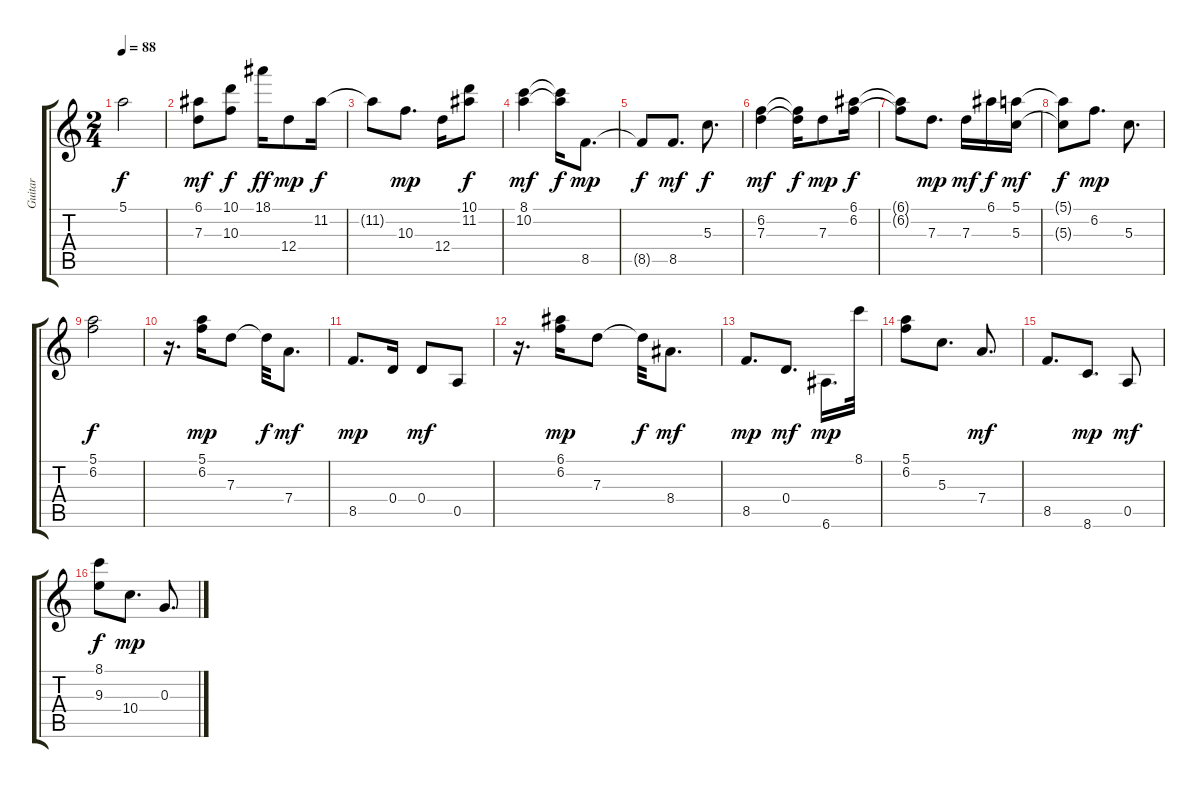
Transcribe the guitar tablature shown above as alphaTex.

\track ("Guitar" "Guitar") {instrument acousticguitarnylon}
\staff {score tabs}
\tuning (E4 B3 G3 D3 A2 E2) {hide}
\ts (2 4)
\tempo 88
\clef g2
\ks c
5.1.2{dy f} |
(6.1 7.3).8{dy mf} (10.1 10.3).8{dy f} 18.1.16{dy ff} 12.4.8{dy mp} 11.2.16{dy f} |
11.2{t}.8 10.3.8{d dy mp} 12.4.16 (10.1 11.2).8{dy f} |
(8.1 10.2).4{dy mf} (8.1{t} 10.2{t}).16{dy f} 8.5.8{d dy mp} |
8.5{t}.8{dy f} 8.5.8{d dy mf} 5.3.8{d dy f} |
(6.2 7.3).4{dy mf} (6.2{t} 7.3{t}).16{dy f} 7.3.8{dy mp} (6.1 6.2).16{dy f} |
(6.1{t} 6.2{t}).8 7.3.8{d dy mp} 7.3.16{dy mf} 6.1.16{dy f} (5.1 5.3).16{dy mf} |
(5.1{t} 5.3{t}).8{dy f} 6.2.8{d dy mp} 5.3.8{d} |
(5.1 6.2).2{dy f} |
r.16{d} (5.1 6.2).16{dy mp} 7.3.8 7.3{t}.32{dy f} 7.4.8{d dy mf} |
8.5.8{d dy mp} 0.4.16 0.4.8{dy mf} 0.5.8 |
r.16{d} (6.1 6.2).16{dy mp} 7.3.8 7.3{t}.32{dy f} 8.4.8{d dy mf} |
8.5.8{d dy mp} 0.4.8{d dy mf} 6.6.16{d dy mp} 8.1.32 |
(5.1 6.2).8 5.3.8{d} 7.4.8{d dy mf} |
8.5.8{d} 8.6.8{d dy mp} 0.5.8{dy mf} |
(8.1 9.3).8{dy f} 10.4.8{d dy mp} 0.3.8{d}
